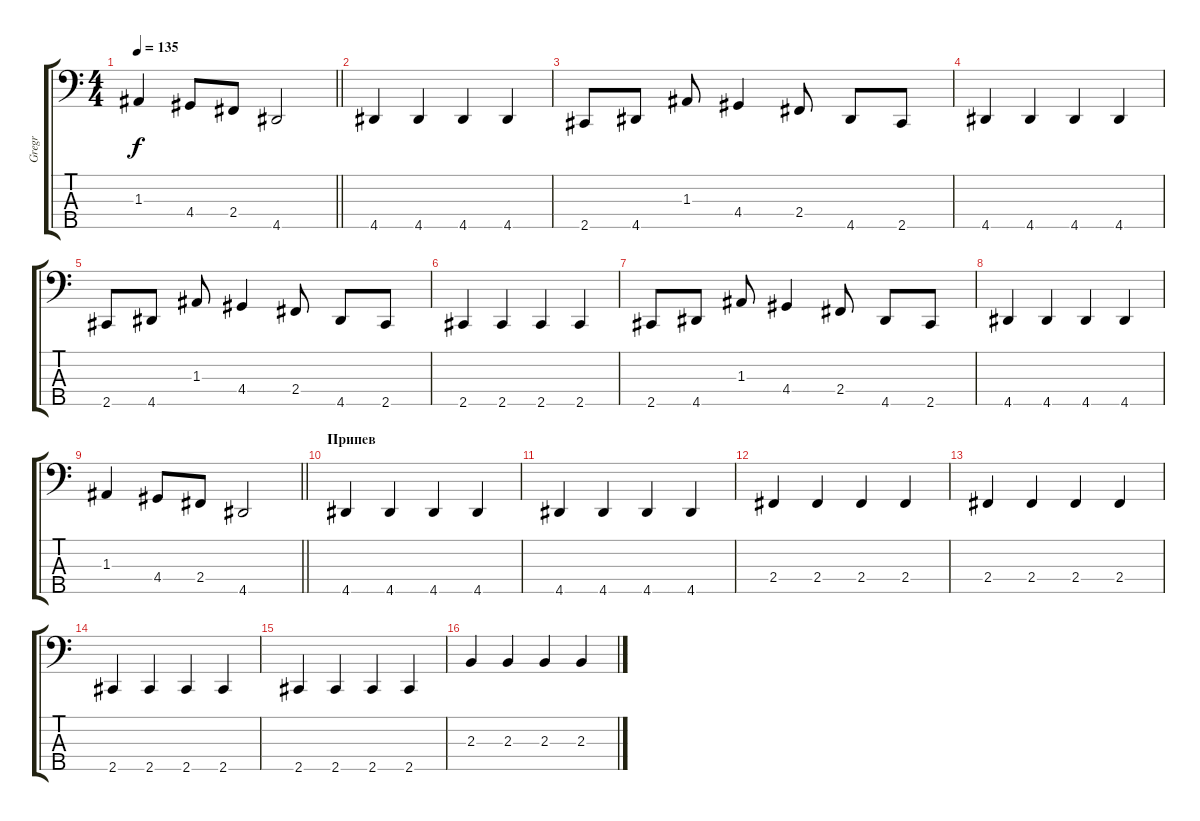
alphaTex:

\track ("Gregr" "Gregr") {instrument electricbasspick}
\staff {score tabs}
\tuning (G2 D2 A1 E1 B0) {hide}
\ts (4 4)
\tempo 135
\clef f4
\barLineRight lightlight
\ks c
1.3.4{dy f} 4.4.8 2.4.8 4.5.2 |
4.5.4 4.5.4 4.5.4 4.5.4 |
2.5.8 4.5.8 1.3.8 4.4.4 2.4.8 4.5.8 2.5.8 |
4.5.4 4.5.4 4.5.4 4.5.4 |
2.5.8 4.5.8 1.3.8 4.4.4 2.4.8 4.5.8 2.5.8 |
2.5.4 2.5.4 2.5.4 2.5.4 |
2.5.8 4.5.8 1.3.8 4.4.4 2.4.8 4.5.8 2.5.8 |
4.5.4 4.5.4 4.5.4 4.5.4 |
\barLineRight lightlight
1.3.4 4.4.8 2.4.8 4.5.2 |
\section ("" "Припев")
4.5.4 4.5.4 4.5.4 4.5.4 |
4.5.4 4.5.4 4.5.4 4.5.4 |
2.4.4 2.4.4 2.4.4 2.4.4 |
2.4.4 2.4.4 2.4.4 2.4.4 |
2.5.4 2.5.4 2.5.4 2.5.4 |
2.5.4 2.5.4 2.5.4 2.5.4 |
2.3.4 2.3.4 2.3.4 2.3.4
